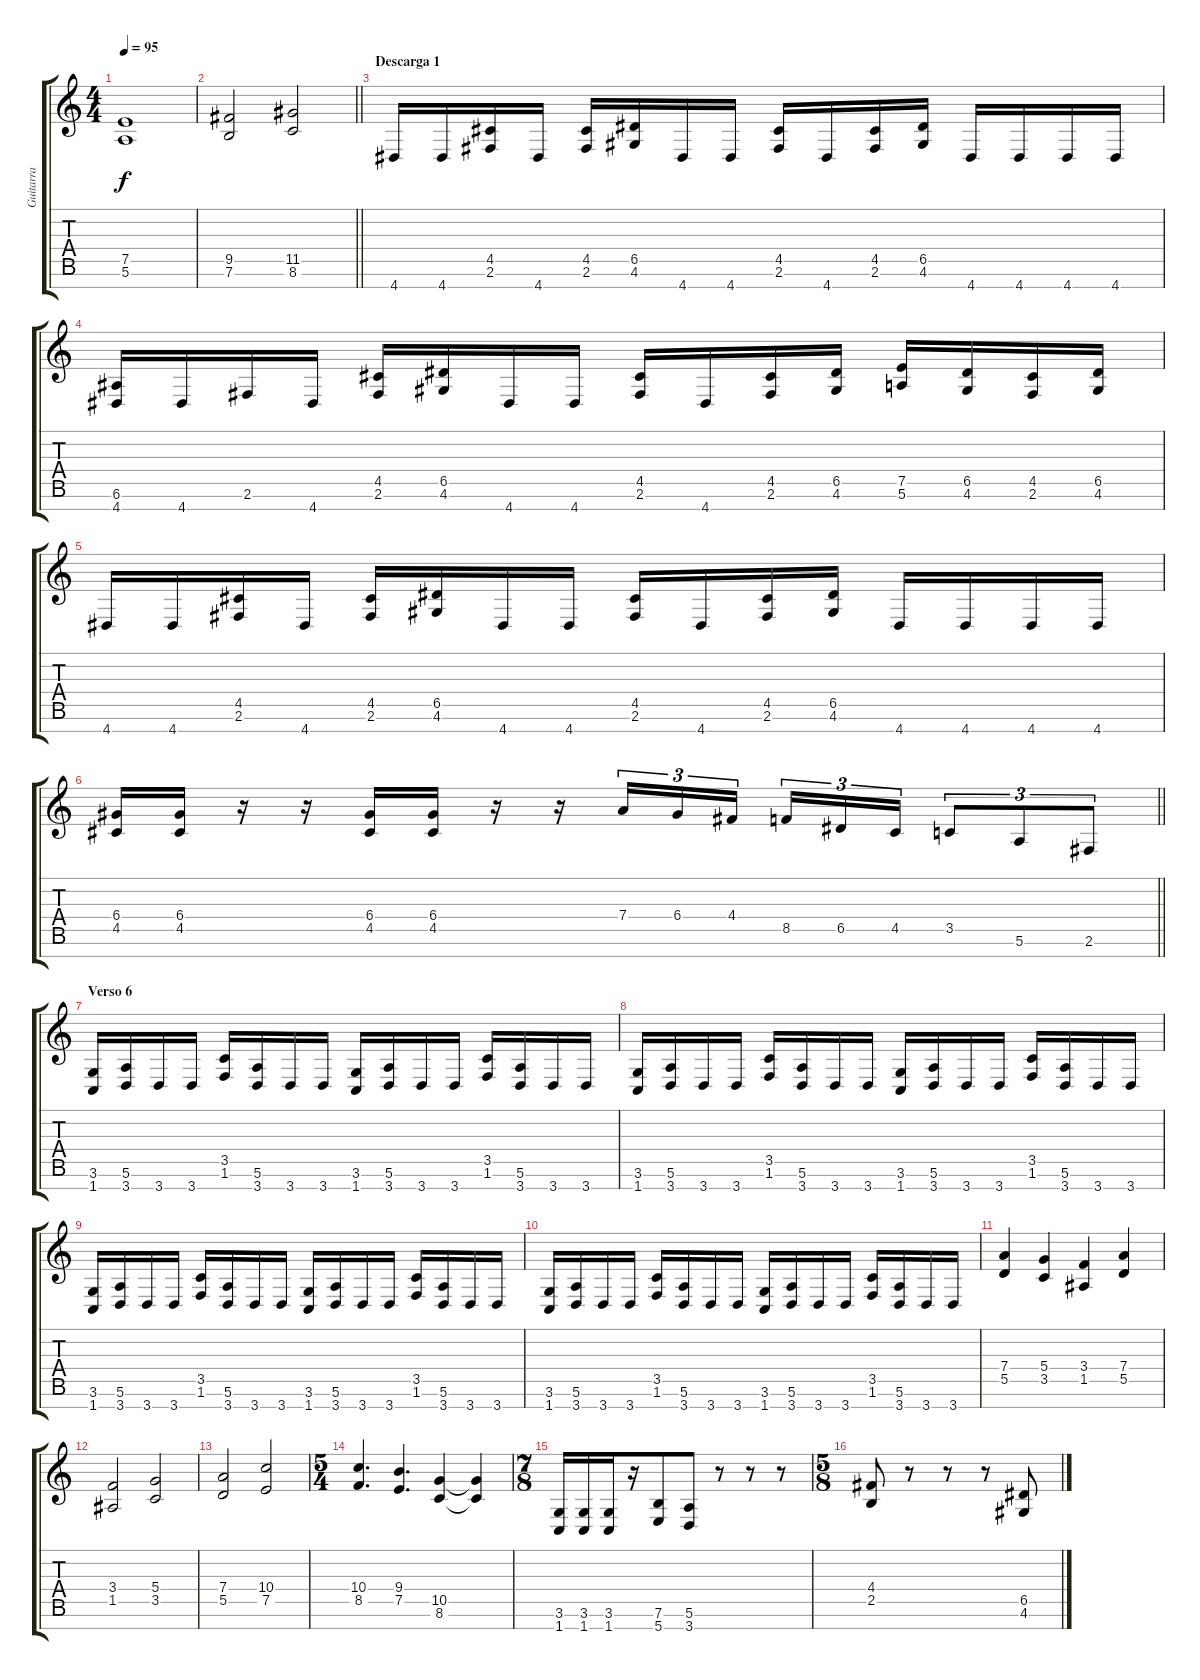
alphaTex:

\track ("Guitarra" "Guitarra") {instrument overdrivenguitar}
\staff {score tabs}
\tuning (E4 B3 G3 D3 A2 E2 B1) {hide}
\ts (4 4)
\tempo 95
\clef g2
\ks c
(7.5 5.6).1{dy f} |
\barLineRight lightlight
(9.5 7.6).2 (11.5 8.6).2 |
\section ("" "Descarga 1")
4.7.16 4.7.16 (4.5 2.6).16 4.7.16 (4.5 2.6).16 (6.5 4.6).16 4.7.16 4.7.16 (4.5 2.6).16 4.7.16 (4.5 2.6).16 (6.5 4.6).16 4.7.16 4.7.16 4.7.16 4.7.16 |
(6.6 4.7).16 4.7.16 2.6.16 4.7.16 (4.5 2.6).16 (6.5 4.6).16 4.7.16 4.7.16 (4.5 2.6).16 4.7.16 (4.5 2.6).16 (6.5 4.6).16 (7.5 5.6).16 (6.5 4.6).16 (4.5 2.6).16 (6.5 4.6).16 |
4.7.16 4.7.16 (4.5 2.6).16 4.7.16 (4.5 2.6).16 (6.5 4.6).16 4.7.16 4.7.16 (4.5 2.6).16 4.7.16 (4.5 2.6).16 (6.5 4.6).16 4.7.16 4.7.16 4.7.16 4.7.16 |
\barLineRight lightlight
(6.4 4.5).16 (6.4 4.5).16 r.16 r.16 (6.4 4.5).16 (6.4 4.5).16 r.16 r.16 7.4.16{tu (3 2)} 6.4.16{tu (3 2)} 4.4.16{tu (3 2) beam splitsecondary} 8.5.16{tu (3 2)} 6.5.16{tu (3 2)} 4.5.16{tu (3 2)} 3.5.8{tu (3 2)} 5.6.8{tu (3 2)} 2.6.8{tu (3 2)} |
\section ("" "Verso 6")
(3.6 1.7).16 (5.6 3.7).16 3.7.16 3.7.16 (3.5 1.6).16 (5.6 3.7).16 3.7.16 3.7.16 (3.6 1.7).16 (5.6 3.7).16 3.7.16 3.7.16 (3.5 1.6).16 (5.6 3.7).16 3.7.16 3.7.16 |
(3.6 1.7).16 (5.6 3.7).16 3.7.16 3.7.16 (3.5 1.6).16 (5.6 3.7).16 3.7.16 3.7.16 (3.6 1.7).16 (5.6 3.7).16 3.7.16 3.7.16 (3.5 1.6).16 (5.6 3.7).16 3.7.16 3.7.16 |
(3.6 1.7).16 (5.6 3.7).16 3.7.16 3.7.16 (3.5 1.6).16 (5.6 3.7).16 3.7.16 3.7.16 (3.6 1.7).16 (5.6 3.7).16 3.7.16 3.7.16 (3.5 1.6).16 (5.6 3.7).16 3.7.16 3.7.16 |
(3.6 1.7).16 (5.6 3.7).16 3.7.16 3.7.16 (3.5 1.6).16 (5.6 3.7).16 3.7.16 3.7.16 (3.6 1.7).16 (5.6 3.7).16 3.7.16 3.7.16 (3.5 1.6).16 (5.6 3.7).16 3.7.16 3.7.16 |
(7.4 5.5).4 (5.4 3.5).4 (3.4 1.5).4 (7.4 5.5).4 |
(3.4 1.5).2 (5.4 3.5).2 |
(7.4 5.5).2 (10.4 7.5).2 |
\ts (5 4)
(10.4 8.5).4{d} (9.4 7.5).4{d} (10.5 8.6).4 (10.5{t} 8.6{t}).4 |
\ts (7 8)
(3.6 1.7).16 (3.6 1.7).16 (3.6 1.7).16 r.16 (7.6 5.7).8 (5.6 3.7).8 r.8 r.8 r.8 |
\ts (5 8)
(4.4 2.5).8 r.8 r.8 r.8 (6.5 4.6).8
